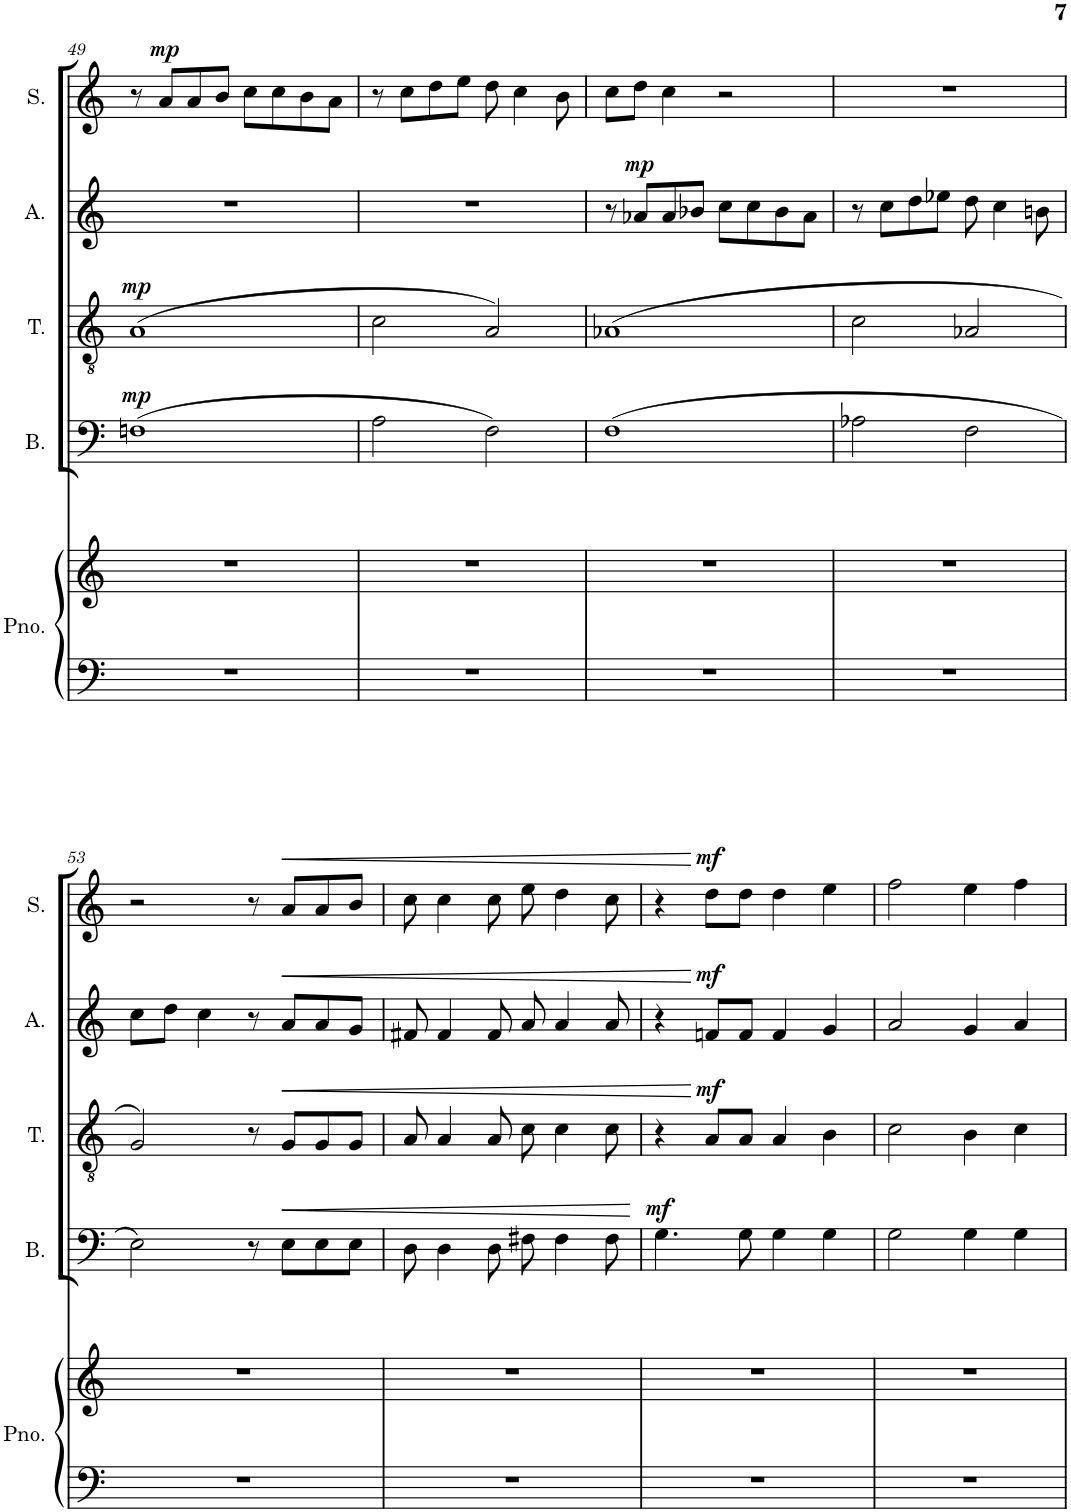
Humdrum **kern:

**kern	**kern	**kern	**dynam	**kern	**dynam	**kern	**dynam	**kern	**dynam
*part5	*part5	*part4	*part4	*part3	*part3	*part2	*part2	*part1	*part1
*staff6	*staff5	*staff4	*staff4	*staff3	*staff3	*staff2	*staff2	*staff1	*staff1
*I"Piano	*	*I"Bass	*	*I"Tenor	*	*I"Alto	*	*I"Soprano	*
*I'Pno.	*	*I'B.	*	*I'T.	*	*I'A.	*	*I'S.	*
!!LO:PB:g=z
*clefF4	*clefG2	*clefF4	*	*clefGv2	*	*clefG2	*	*clefG2	*
*k[]	*k[]	*k[]	*	*k[]	*	*k[]	*	*k[]	*
*M4/4	*M4/4	*M4/4	*	*M4/4	*	*M4/4	*	*M4/4	*
=49	=49	=49	=49	=49	=49	=49	=49	=49	=49
!	!	!	!LO:DY:a	!	!LO:DY:a	!	!LO:HP:b	!	!LO:HP:b
1r	1r	(1Fn	mp	(1A	mp	1r	>	8r	>
!	!	!	!	!	!	!	!	!	!LO:DY:a
.	.	.	.	.	.	.	.	8a/L	mp
.	.	.	.	.	.	.	.	8a/	.
.	.	.	.	.	.	.	.	8b/J	.
.	.	.	.	.	.	.	.	8cc\L	.
.	.	.	.	.	.	.	.	8cc\	.
.	.	.	.	.	.	.	.	8b\	.
.	.	.	.	.	.	.	.	8a\J	.
=50	=50	=50	=50	=50	=50	=50	=50	=50	=50
1r	1r	2A\	.	2c\	.	1r	.	8r	.
.	.	.	.	.	.	.	.	8cc\L	.
.	.	.	.	.	.	.	.	8dd\	.
.	.	.	.	.	.	.	.	8ee\J	.
.	.	2F\)	.	2A/)	.	.	.	8dd\	.
.	.	.	.	.	.	.	.	4cc\	.
.	.	.	.	.	.	.	.	8b\	.
=51	=51	=51	=51	=51	=51	=51	=51	=51	=51
1r	1r	(1F	.	(1A-X	.	8r	.	8cc\L	.
!	!	!	!	!	!	!	!LO:DY:a	!	!
.	.	.	.	.	.	8a-X/L	mp	8dd\J	.
.	.	.	.	.	.	8a-/	.	4cc\	.
.	.	.	.	.	.	8b-X/J	.	.	.
.	.	.	.	.	.	8cc\L	.	2r	.
.	.	.	.	.	.	8cc\	.	.	.
.	.	.	.	.	.	8b-\	.	.	.
.	.	.	.	.	.	8a-\J	.	.	.
=52	=52	=52	=52	=52	=52	=52	=52	=52	=52
1r	1r	2A-X\	.	2c\	.	8r	.	1r	.
.	.	.	.	.	.	8cc\L	.	.	.
.	.	.	.	.	.	8dd\	.	.	.
.	.	.	.	.	.	8ee-X\J	.	.	.
.	.	2F\	.	2A-X/	.	8dd\	.	.	.
.	.	.	.	.	.	4cc\	.	.	.
.	.	.	.	.	.	8bn\	.	.	.
!!LO:LB:g=z
=53	=53	=53	=53	=53	=53	=53	=53	=53	=53
1r	1r	2E\)	.	2G/)	.	8cc\L	.	2r	.
.	.	.	.	.	.	8dd\J	.	.	.
.	.	.	.	.	.	4cc\	.	.	.
.	.	8r	.	8r	.	8r	.	8r	.
.	.	8E\L	.	8G/L	.	8a/L	.	8a/L	.
.	.	8E\	.	8G/	.	8a/	.	8a/	.
.	.	8E\J	.	8G/J	.	8g/J	.	8b/J	.
=54	=54	=54	=54	=54	=54	=54	=54	=54	=54
1r	1r	8D\	.	8A/	.	8f#X/	.	8cc\	.
.	.	4D\	.	4A/	.	4f#/	.	4cc\	.
.	.	8D\	.	8A/	.	8f#/	.	8cc\	.
.	.	8F#X\	.	8c\	.	8a/	.	8ee\	.
.	.	4F#\	.	4c\	.	4a/	.	4dd\	.
.	.	8F#\	.	8c\	.	8a/	.	8cc\	.
=55	=55	=55	=55	=55	=55	=55	=55	=55	=55
!	!	!	!LO:DY:a	!	!	!	!	!	!
1r	1r	4.G\	mf	4r	.	4r	.	4r	.
!	!	!	!	!	!LO:DY:a	!	!LO:DY:n=1:a	!	!LO:DY:n=1:a
.	.	.	.	8A/L	mf	8fn/L	] mf	8dd\L	] mf
.	.	8G\	.	8A/J	.	8f/J	.	8dd\J	.
.	.	4G\	.	4A/	.	4f/	.	4dd\	.
.	.	4G\	.	4B\	.	4g/	.	4ee\	.
=56	=56	=56	=56	=56	=56	=56	=56	=56	=56
1r	1r	2G\	.	2c\	.	2a/	.	2ff\	.
.	.	4G\	.	4B\	.	4g/	.	4ee\	.
.	.	4G\	.	4c\	.	4a/	.	4ff\	.
=	=	=	=	=	=	=	=	=	=
*-	*-	*-	*-	*-	*-	*-	*-	*-	*-
